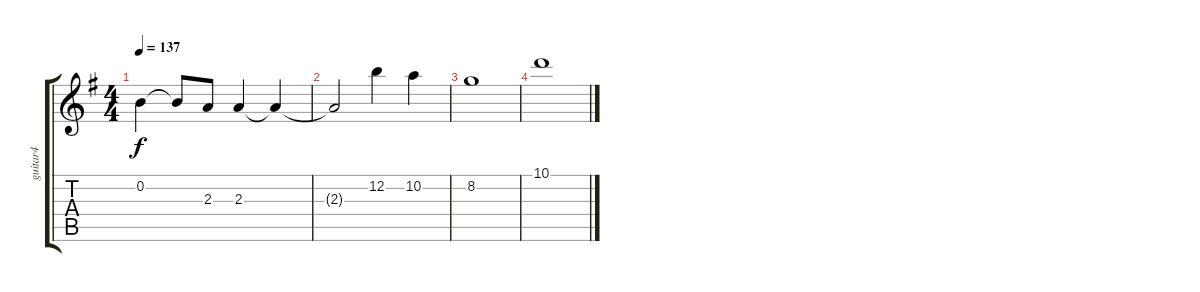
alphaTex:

\track ("guitar4" "guitar4") {instrument overdrivenguitar}
\staff {score tabs}
\tuning (E4 B3 G3 D3 A2 E2) {hide}
\ts (4 4)
\tempo 137
\clef g2
\ks g
0.2.4{dy f} 0.2{t}.8 2.3.8 2.3.4 2.3{t}.4 |
2.3{t}.2 12.2.4 10.2.4 |
8.2.1 |
10.1.1
